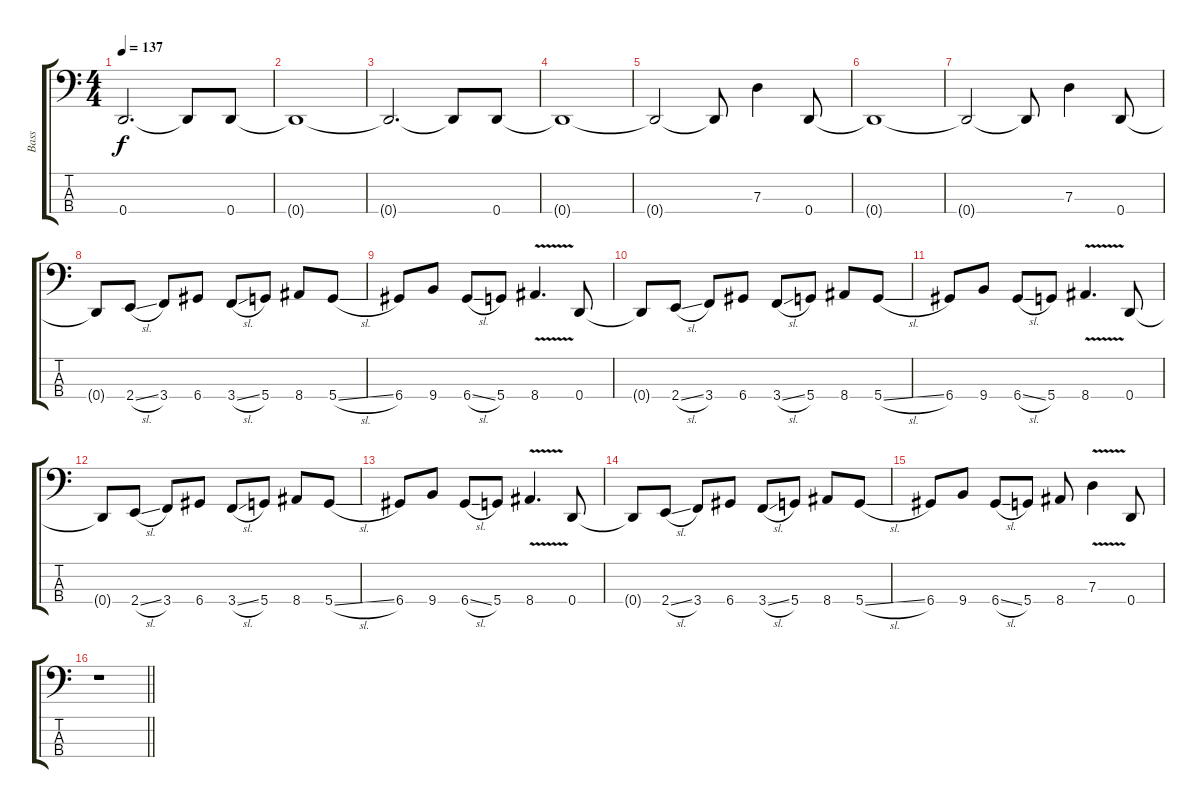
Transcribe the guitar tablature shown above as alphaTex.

\track ("Bass" "Bass") {instrument electricbassfinger}
\staff {score tabs}
\tuning (F2 C2 G1 D1) {hide}
\ts (4 4)
\tempo 137
\clef f4
\ks c
0.4{t}.2{d dy f} 0.4{t}.8 0.4.8 |
0.4{t}.1 |
0.4{t}.2{d} 0.4{t}.8 0.4.8 |
0.4{t}.1 |
0.4{t}.2 0.4{t}.8 7.3.4 0.4.8 |
0.4{t}.1 |
0.4{t}.2 0.4{t}.8 7.3.4 0.4.8 |
0.4{t}.8 2.4{sl}.8 3.4.8 6.4.8 3.4{sl}.8 5.4.8 8.4.8 5.4{sl}.8 |
6.4.8 9.4.8 6.4{sl}.8 5.4.8 8.4{v}.4{d} 0.4.8 |
0.4{t}.8 2.4{sl}.8 3.4.8 6.4.8 3.4{sl}.8 5.4.8 8.4.8 5.4{sl}.8 |
6.4.8 9.4.8 6.4{sl}.8 5.4.8 8.4{v}.4{d} 0.4.8 |
0.4{t}.8 2.4{sl}.8 3.4.8 6.4.8 3.4{sl}.8 5.4.8 8.4.8 5.4{sl}.8 |
6.4.8 9.4.8 6.4{sl}.8 5.4.8 8.4{v}.4{d} 0.4.8 |
0.4{t}.8 2.4{sl}.8 3.4.8 6.4.8 3.4{sl}.8 5.4.8 8.4.8 5.4{sl}.8 |
6.4.8 9.4.8 6.4{sl}.8 5.4.8 8.4.8 7.3{v}.4 0.4.8 |
\barLineRight lightlight
r.1
